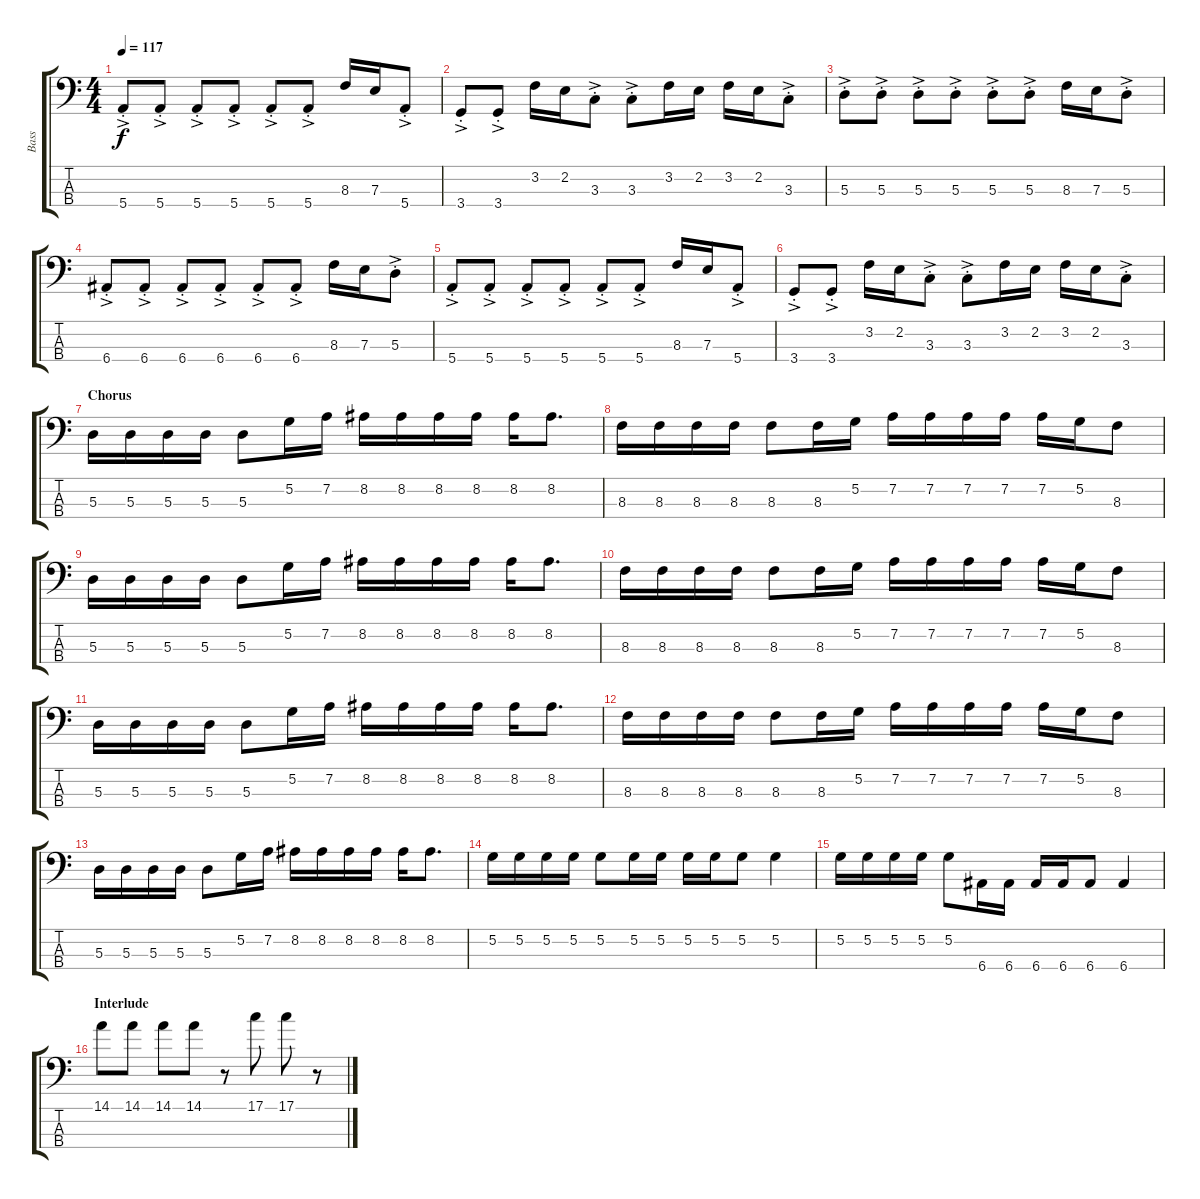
\track ("Bass" "Bass") {instrument slapbass1}
\staff {score tabs}
\tuning (G2 D2 A1 E1) {hide}
\ts (4 4)
\tempo 117
\clef f4
\ks c
5.4{ac st}.8{dy f} 5.4{ac st}.8 5.4{ac st}.8 5.4{ac st}.8 5.4{ac st}.8 5.4{ac st}.8 8.3.16 7.3.16 5.4{ac st}.8 |
3.4{ac st}.8 3.4{ac st}.8 3.2.16 2.2.16 3.3{ac st}.8 3.3{ac st}.8 3.2.16 2.2.16 3.2.16 2.2.16 3.3{ac st}.8 |
5.3{ac st}.8 5.3{ac st}.8 5.3{ac st}.8 5.3{ac st}.8 5.3{ac st}.8 5.3{ac st}.8 8.3.16 7.3.16 5.3{ac st}.8 |
6.4{ac st}.8 6.4{ac st}.8 6.4{ac st}.8 6.4{ac st}.8 6.4{ac st}.8 6.4{ac st}.8 8.3.16 7.3.16 5.3{ac st}.8 |
5.4{ac st}.8 5.4{ac st}.8 5.4{ac st}.8 5.4{ac st}.8 5.4{ac st}.8 5.4{ac st}.8 8.3.16 7.3.16 5.4{ac st}.8 |
3.4{ac st}.8 3.4{ac st}.8 3.2.16 2.2.16 3.3{ac st}.8 3.3{ac st}.8 3.2.16 2.2.16 3.2.16 2.2.16 3.3{ac st}.8 |
\section ("" "Chorus")
5.3.16 5.3.16 5.3.16 5.3.16 5.3.8 5.2.16 7.2.16 8.2.16 8.2.16 8.2.16 8.2.16 8.2.16 8.2.8{d} |
8.3.16 8.3.16 8.3.16 8.3.16 8.3.8 8.3.16 5.2.16 7.2.16 7.2.16 7.2.16 7.2.16 7.2.16 5.2.16 8.3.8 |
5.3.16 5.3.16 5.3.16 5.3.16 5.3.8 5.2.16 7.2.16 8.2.16 8.2.16 8.2.16 8.2.16 8.2.16 8.2.8{d} |
8.3.16 8.3.16 8.3.16 8.3.16 8.3.8 8.3.16 5.2.16 7.2.16 7.2.16 7.2.16 7.2.16 7.2.16 5.2.16 8.3.8 |
5.3.16 5.3.16 5.3.16 5.3.16 5.3.8 5.2.16 7.2.16 8.2.16 8.2.16 8.2.16 8.2.16 8.2.16 8.2.8{d} |
8.3.16 8.3.16 8.3.16 8.3.16 8.3.8 8.3.16 5.2.16 7.2.16 7.2.16 7.2.16 7.2.16 7.2.16 5.2.16 8.3.8 |
5.3.16 5.3.16 5.3.16 5.3.16 5.3.8 5.2.16 7.2.16 8.2.16 8.2.16 8.2.16 8.2.16 8.2.16 8.2.8{d} |
5.2.16 5.2.16 5.2.16 5.2.16 5.2.8 5.2.16 5.2.16 5.2.16 5.2.16 5.2.8 5.2.4 |
5.2.16 5.2.16 5.2.16 5.2.16 5.2.8 6.4.16 6.4.16 6.4.16 6.4.16 6.4.8 6.4.4 |
\section ("" "Interlude")
14.1.8 14.1.8 14.1.8 14.1.8 r.8 17.1.8 17.1.8 r.8
